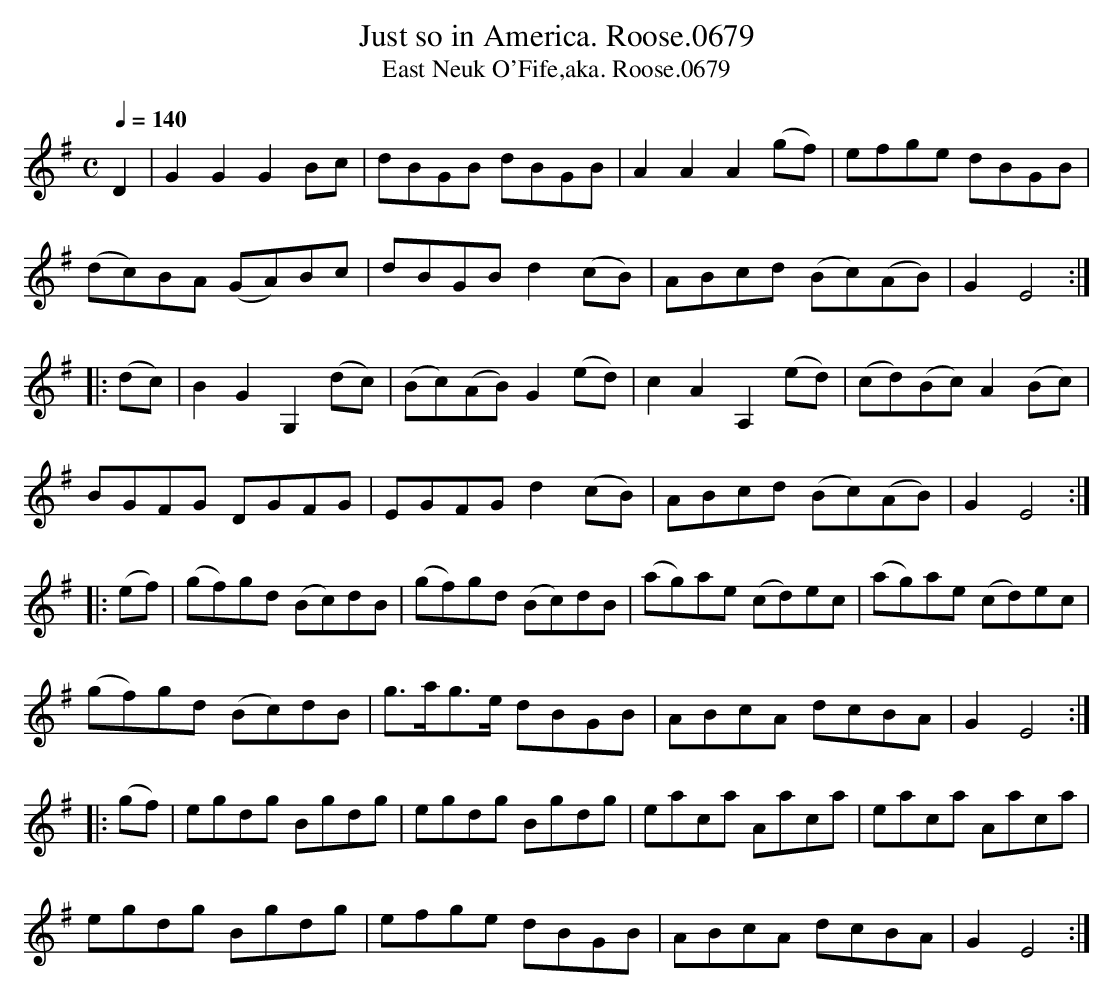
X:1
T:Just so in America. Roose.0679
T:East Neuk O'Fife,aka. Roose.0679
M:C
L:1/8
Q:1/4=140
K:Em
D2|G2G2G2 Bc|dBGB dBGB|A2A2A2 (gf)|efge dBGB|
(dc)BA (GA)Bc|dBGB d2 (cB)|ABcd (Bc)(AB)|G2 E4 :|
|:(dc)|B2G2G,2(dc)|(Bc)(AB) G2 (ed)|c2A2A,2 (ed)|(cd)(Bc) A2 (Bc)|
BGFG DGFG|EGFG d2 (cB)|ABcd (Bc)(AB)|G2E4:|
|: (ef)|(gf)gd (Bc)dB|(gf)gd (Bc)dB|(ag)ae (cd)ec|(ag)ae (cd)ec|
(gf)gd (Bc)dB|g>ag>e dBGB|ABcA dcBA|G2E4:|
|:(gf)|egdg Bgdg|egdg Bgdg|eaca Aaca|eaca Aaca|
egdg Bgdg|efge dBGB|ABcA dcBA|G2E4:|
